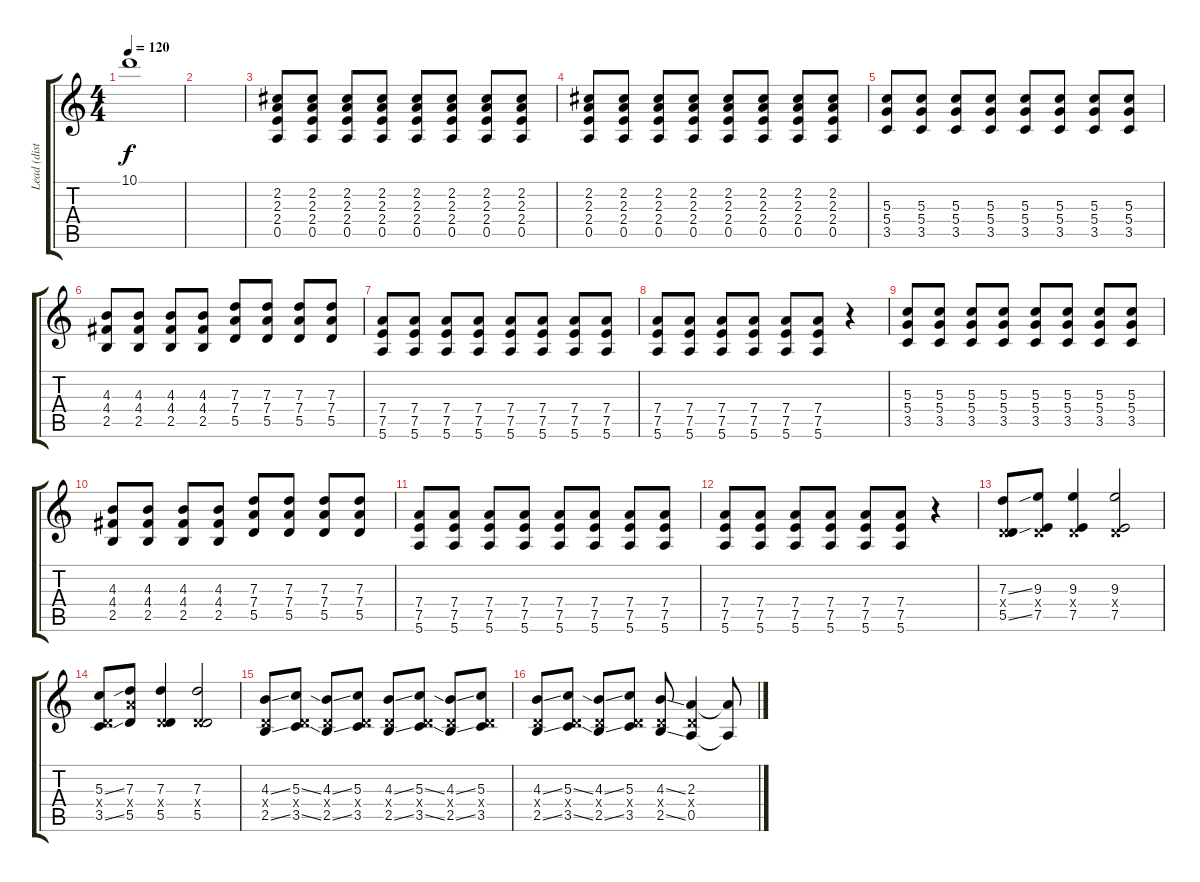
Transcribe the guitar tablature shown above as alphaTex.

\track ("Lead (dist.)" "Lead (dist") {instrument distortionguitar}
\staff {score tabs}
\tuning (E4 B3 G3 D3 A2 E2) {hide}
\ts (4 4)
\tempo 120
\clef g2
\ks c
10.1{t}.1{dy f} |
|
(2.2 2.3 2.4 0.5).8 (2.2 2.3 2.4 0.5).8 (2.2 2.3 2.4 0.5).8 (2.2 2.3 2.4 0.5).8 (2.2 2.3 2.4 0.5).8 (2.2 2.3 2.4 0.5).8 (2.2 2.3 2.4 0.5).8 (2.2 2.3 2.4 0.5).8 |
(2.2 2.3 2.4 0.5).8 (2.2 2.3 2.4 0.5).8 (2.2 2.3 2.4 0.5).8 (2.2 2.3 2.4 0.5).8 (2.2 2.3 2.4 0.5).8 (2.2 2.3 2.4 0.5).8 (2.2 2.3 2.4 0.5).8 (2.2 2.3 2.4 0.5).8 |
(5.3 5.4 3.5).8 (5.3 5.4 3.5).8 (5.3 5.4 3.5).8 (5.3 5.4 3.5).8 (5.3 5.4 3.5).8 (5.3 5.4 3.5).8 (5.3 5.4 3.5).8 (5.3 5.4 3.5).8 |
(4.3 4.4 2.5).8 (4.3 4.4 2.5).8 (4.3 4.4 2.5).8 (4.3 4.4 2.5).8 (7.3 7.4 5.5).8 (7.3 7.4 5.5).8 (7.3 7.4 5.5).8 (7.3 7.4 5.5).8 |
(7.4 7.5 5.6).8 (7.4 7.5 5.6).8 (7.4 7.5 5.6).8 (7.4 7.5 5.6).8 (7.4 7.5 5.6).8 (7.4 7.5 5.6).8 (7.4 7.5 5.6).8 (7.4 7.5 5.6).8 |
(7.4 7.5 5.6).8 (7.4 7.5 5.6).8 (7.4 7.5 5.6).8 (7.4 7.5 5.6).8 (7.4 7.5 5.6).8 (7.4 7.5 5.6).8 r.4 |
(5.3 5.4 3.5).8 (5.3 5.4 3.5).8 (5.3 5.4 3.5).8 (5.3 5.4 3.5).8 (5.3 5.4 3.5).8 (5.3 5.4 3.5).8 (5.3 5.4 3.5).8 (5.3 5.4 3.5).8 |
(4.3 4.4 2.5).8 (4.3 4.4 2.5).8 (4.3 4.4 2.5).8 (4.3 4.4 2.5).8 (7.3 7.4 5.5).8 (7.3 7.4 5.5).8 (7.3 7.4 5.5).8 (7.3 7.4 5.5).8 |
(7.4 7.5 5.6).8 (7.4 7.5 5.6).8 (7.4 7.5 5.6).8 (7.4 7.5 5.6).8 (7.4 7.5 5.6).8 (7.4 7.5 5.6).8 (7.4 7.5 5.6).8 (7.4 7.5 5.6).8 |
(7.4 7.5 5.6).8 (7.4 7.5 5.6).8 (7.4 7.5 5.6).8 (7.4 7.5 5.6).8 (7.4 7.5 5.6).8 (7.4 7.5 5.6).8 r.4 |
(7.3{ss} 0.4{x} 5.5{ss}).8 (9.3 0.4{x} 7.5).8 (9.3 0.4{x} 7.5).4 (9.3 0.4{x} 7.5).2 |
(5.3{ss} 0.4{x} 3.5{ss}).8 (7.3 7.4{x} 5.5).8 (7.3 0.4{x} 5.5).4 (7.3 0.4{x} 5.5).2 |
(4.3{ss} 0.4{x} 2.5{ss}).8 (5.3{ss} 0.4{x} 3.5{ss}).8 (4.3{ss} 0.4{x} 2.5{ss}).8 (5.3 0.4{x} 3.5).8 (4.3{ss} 0.4{x} 2.5{ss}).8 (5.3{ss} 0.4{x} 3.5{ss}).8 (4.3{ss} 0.4{x} 2.5{ss}).8 (5.3 0.4{x} 3.5).8 |
(4.3{ss} 0.4{x} 2.5{ss}).8 (5.3{ss} 0.4{x} 3.5{ss}).8 (4.3{ss} 0.4{x} 2.5{ss}).8 (5.3 0.4{x} 3.5).8 (4.3{ss} 0.4{x} 2.5{ss}).8 (2.3 0.4{x} 0.5).4 (2.3{t} 0.5{t}).8
